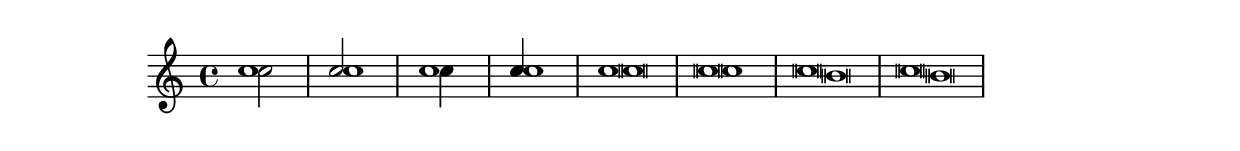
\version "2.14.0"

\header {
 texidoc = "Mixed collisions with whole and longer notes
 require asymmetric shifts."
}

\layout{ragged-right=##t}
\relative c'' {
  \override Score.NoteHead #'style = #'altdefault
  <<
    { c1 c2*2 c1 c4*4 c1 c\breve*1/2 c\breve*1/2 b\breve*1/2 }
    \\
    { c2*2 c1 c4*4 c1 c\breve*1/2 c1 b\breve*1/2 c\breve*1/2 }
 >>
}
